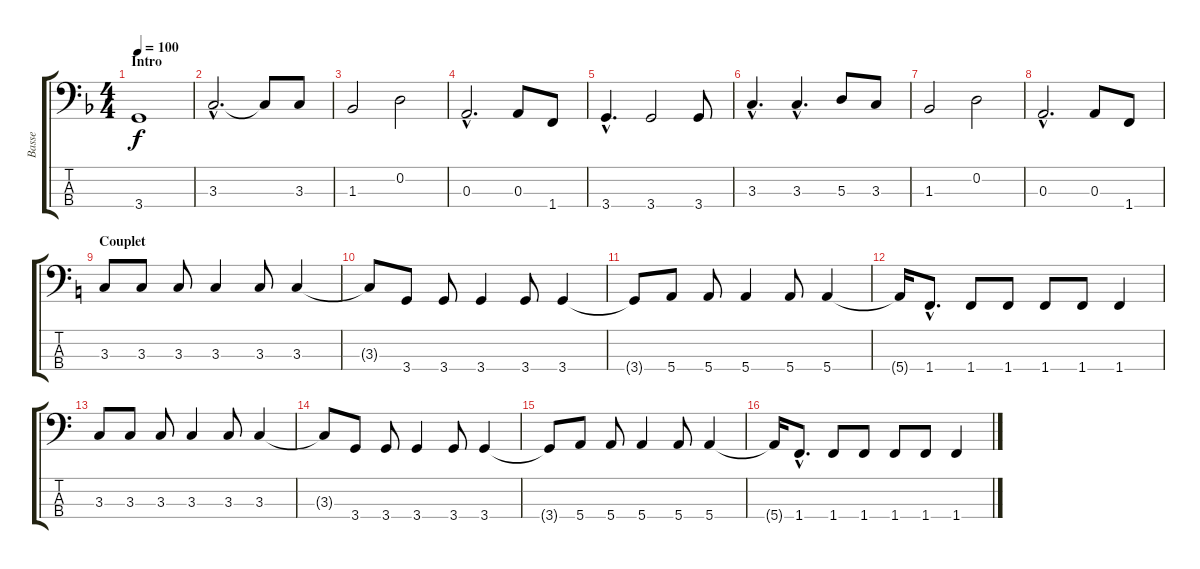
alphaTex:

\track ("Basse" "Basse") {instrument electricbassfinger}
\staff {score tabs}
\tuning (G2 D2 A1 E1) {hide}
\ts (4 4)
\section ("" "Intro")
\tempo 100
\clef f4
\ks f
3.4.1{dy f instrument electricbassfinger} |
3.3{hac}.2{d} 3.3{t}.8 3.3.8 |
1.3.2 0.2.2 |
0.3{hac}.2{d} 0.3.8 1.4.8 |
3.4{hac}.4{d} 3.4.2 3.4.8 |
3.3{hac}.4{d} 3.3{hac}.4{d} 5.3.8 3.3.8 |
1.3.2 0.2.2 |
0.3{hac}.2{d} 0.3.8 1.4.8 |
\section ("" "Couplet")
\ks c
3.3.8 3.3.8 3.3.8 3.3.4 3.3.8 3.3.4 |
3.3{t}.8 3.4.8 3.4.8 3.4.4 3.4.8 3.4.4 |
3.4{t}.8 5.4.8 5.4.8 5.4.4 5.4.8 5.4.4 |
5.4{t}.16 1.4{hac}.8{d} 1.4.8 1.4.8 1.4.8 1.4.8 1.4.4 |
3.3.8 3.3.8 3.3.8 3.3.4 3.3.8 3.3.4 |
3.3{t}.8 3.4.8 3.4.8 3.4.4 3.4.8 3.4.4 |
3.4{t}.8 5.4.8 5.4.8 5.4.4 5.4.8 5.4.4 |
5.4{t}.16 1.4{hac}.8{d} 1.4.8 1.4.8 1.4.8 1.4.8 1.4.4
